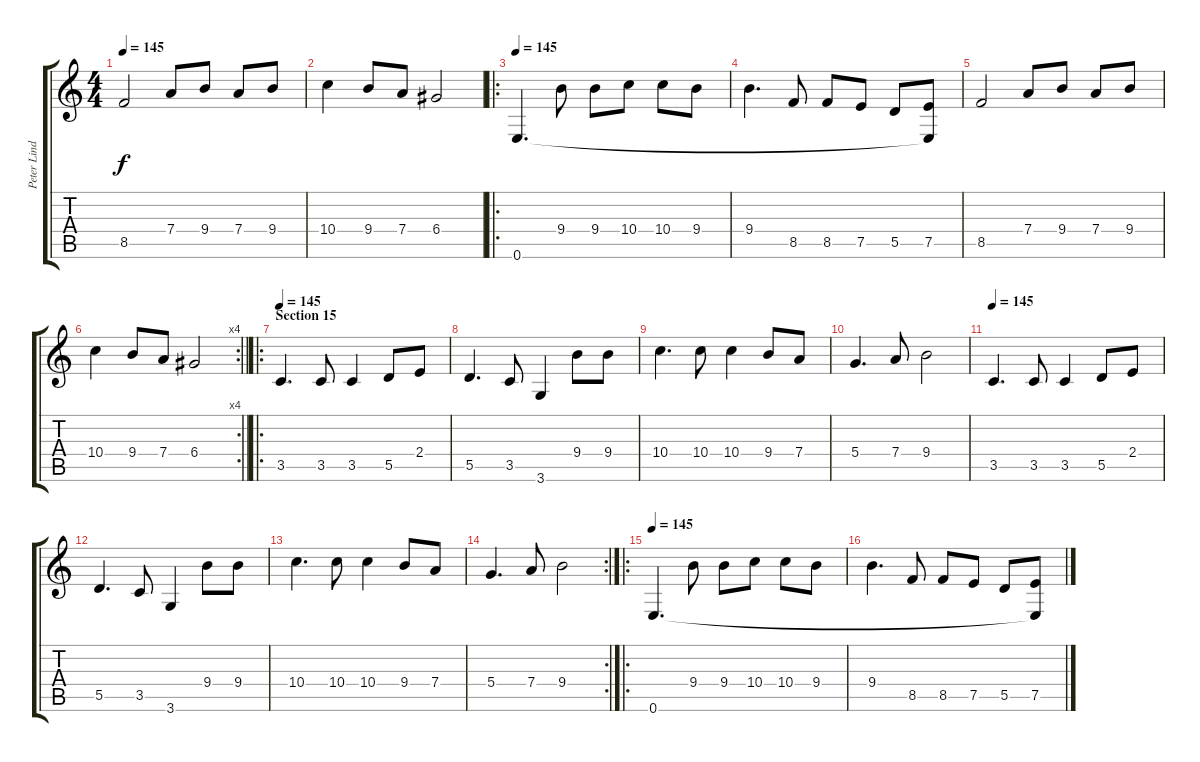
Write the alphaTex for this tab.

\track ("Peter Lindgren" "Peter Lind") {instrument distortionguitar}
\staff {score tabs}
\tuning (E4 B3 G3 D3 A2 E2) {hide}
\ts (4 4)
\tempo 145
\clef g2
\ks c
8.5.2{dy f} 7.4.8 9.4.8 7.4.8 9.4.8 |
10.4.4 9.4.8 7.4.8 6.4.2 |
\ro
\tempo 145
0.6.4{d} 9.4.8 9.4.8 10.4.8 10.4.8 9.4.8 |
9.4.4{d} 8.5.8 8.5.8 7.5.8 5.5.8 (7.5 0.6{t}).8 |
8.5.2 7.4.8 9.4.8 7.4.8 9.4.8 |
\rc 4
\barLineRight lightlight
10.4.4 9.4.8 7.4.8 6.4.2 |
\ro
\section ("" "Section 15")
\tempo 145
3.5.4{d} 3.5.8 3.5.4 5.5.8 2.4.8 |
5.5.4{d} 3.5.8 3.6.4 9.4.8 9.4.8 |
10.4.4{d} 10.4.8 10.4.4 9.4.8 7.4.8 |
5.4.4{d} 7.4.8 9.4.2 |
\tempo 145
3.5.4{d} 3.5.8 3.5.4 5.5.8 2.4.8 |
5.5.4{d} 3.5.8 3.6.4 9.4.8 9.4.8 |
10.4.4{d} 10.4.8 10.4.4 9.4.8 7.4.8 |
\rc 2
5.4.4{d} 7.4.8 9.4.2 |
\ro
\tempo 145
0.6.4{d} 9.4.8 9.4.8 10.4.8 10.4.8 9.4.8 |
9.4.4{d} 8.5.8 8.5.8 7.5.8 5.5.8 (7.5 0.6{t}).8
